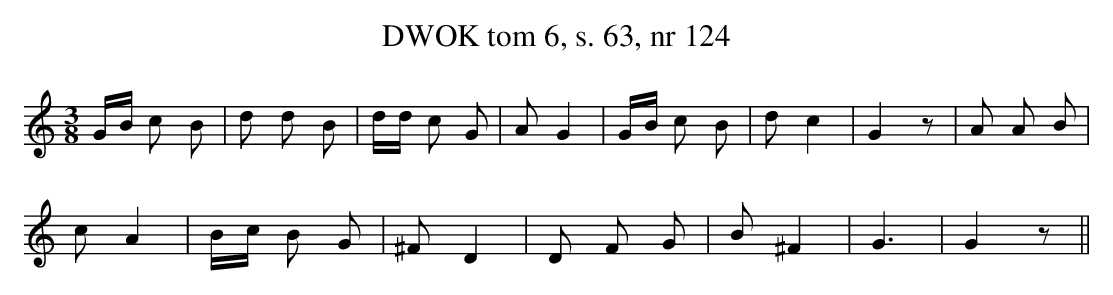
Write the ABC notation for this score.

X:1
T:DWOK tom 6, s. 63, nr 124
L:1/16
M:3/8
K:C
GB c2 B2|d2 d2 B2|dd c2 G2|A2 G4|GB c2 B2|d2 c4|G4 z2|A2 A2 B2|
c2 A4|Bc B2 G2|^F2 D4|D2 F2 G2|B2 ^F4|G6|G4 z2||
